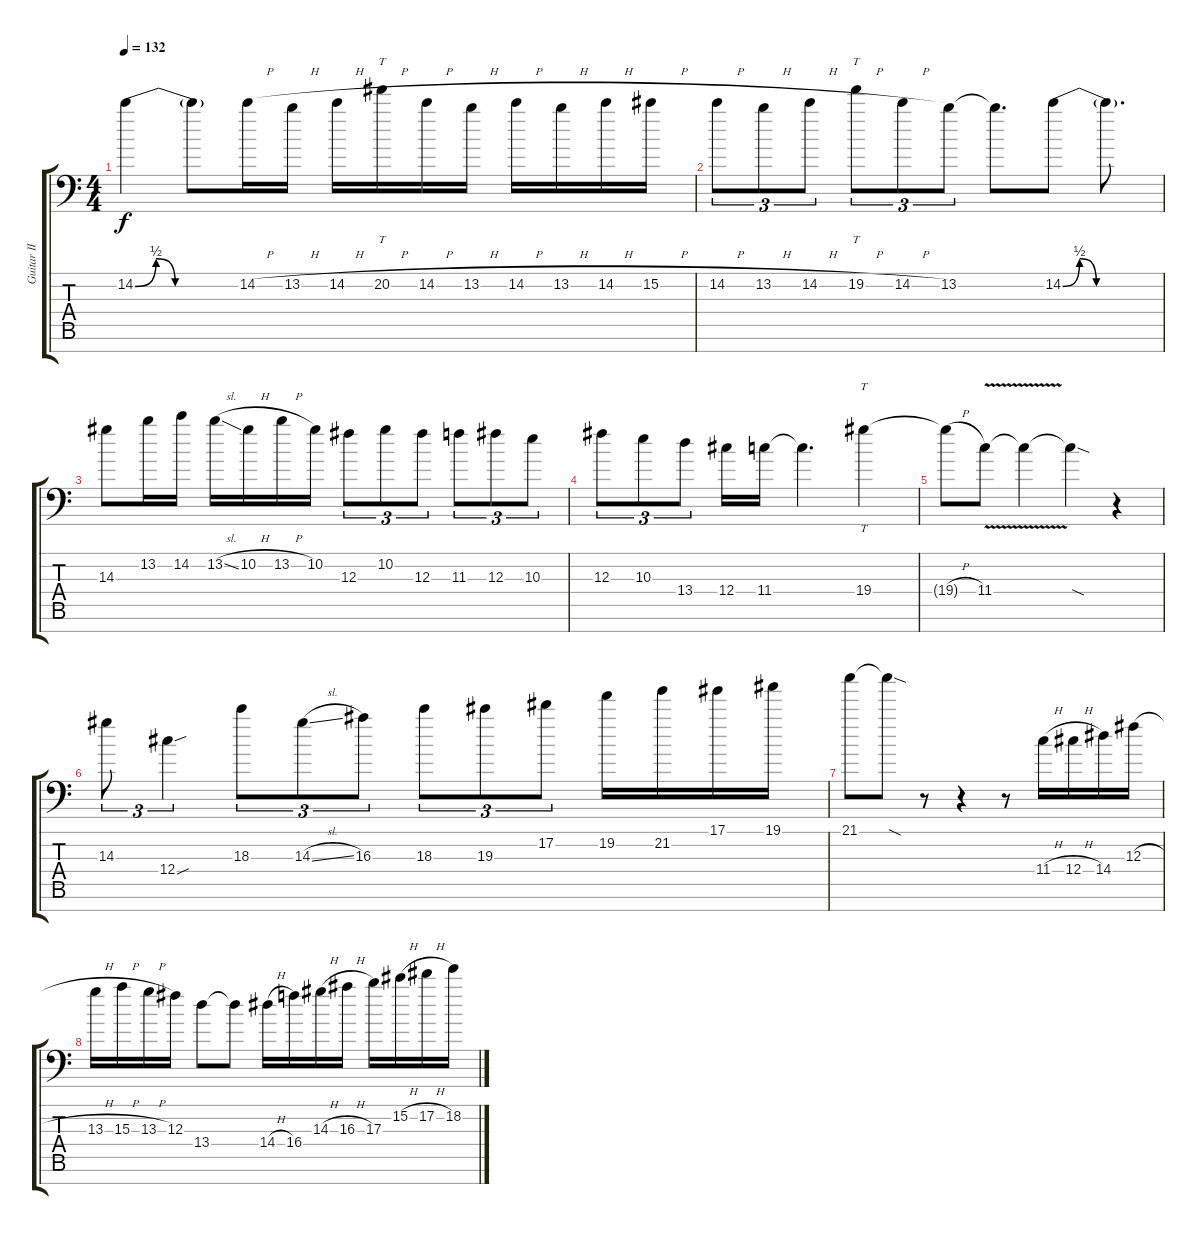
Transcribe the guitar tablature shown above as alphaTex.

\track ("Guitar II (Right)" "Guitar II ") {instrument overdrivenguitar}
\staff {score tabs}
\tuning (Eb4 Bb3 Gb3 Db3 Ab2 Eb2 Ab1) {hide}
\ts (4 4)
\tempo 132
\clef f4
\ks c
14.2{be (custom 0 0 12 2 23 0 60 0)}.4{dy f} 14.2{t}.8 14.2{h}.16 13.2{h}.16 14.2{h}.16 20.2{h}.16{tt} 14.2{h}.16 13.2{h}.16 14.2{h}.16 13.2{h}.16 14.2{h}.16 15.2{h}.16 |
14.2{h}.8{tu (3 2)} 13.2{h}.8{tu (3 2)} 14.2{h}.8{tu (3 2)} 19.2{h}.8{tt tu (3 2)} 14.2{h}.8{tu (3 2)} 13.2.8{tu (3 2)} 13.2{t}.8{d} 14.2{be (custom 0 0 10 2 20 0 60 0)}.8 14.2{t}.8{d} |
14.3.8 13.2.16 14.2.16 13.2{sl}.16 10.2{h}.16 13.2{h}.16 10.2.16 12.3.8{tu (3 2)} 10.2.8{tu (3 2)} 12.3.8{tu (3 2)} 11.3.8{tu (3 2)} 12.3.8{tu (3 2)} 10.3.8{tu (3 2)} |
12.3.8{tu (3 2)} 10.3.8{tu (3 2)} 13.4.8{tu (3 2)} 12.4.16 11.4.16 11.4{t}.4{d} 19.4.4{tt} |
19.4{h t}.8 11.4{v}.8 11.4{t}.4 11.4{sod t}.4 r.4 |
14.3.8{tu (3 2)} 12.4{sou}.4{tu (3 2)} 18.3.8{tu (3 2)} 14.3{sl}.8{tu (3 2)} 16.3.8{tu (3 2)} 18.3.8{tu (3 2)} 19.3.8{tu (3 2)} 17.2.8{tu (3 2)} 19.2.16 21.2.16 17.1.16 19.1.16 |
21.1.8 21.1{sod t}.8 r.8 r.4 r.8 11.4{h}.16 12.4{h}.16 14.4.16 12.3{h}.16 |
13.3{h}.16 15.3{h}.16 13.3{h}.16 12.3.16 13.4.8 13.4{t}.8 14.4{h}.16 16.4.16 14.3{h}.16 16.3{h}.16 17.3.16 15.2{h}.16 17.2{h}.16 18.2{h}.16
